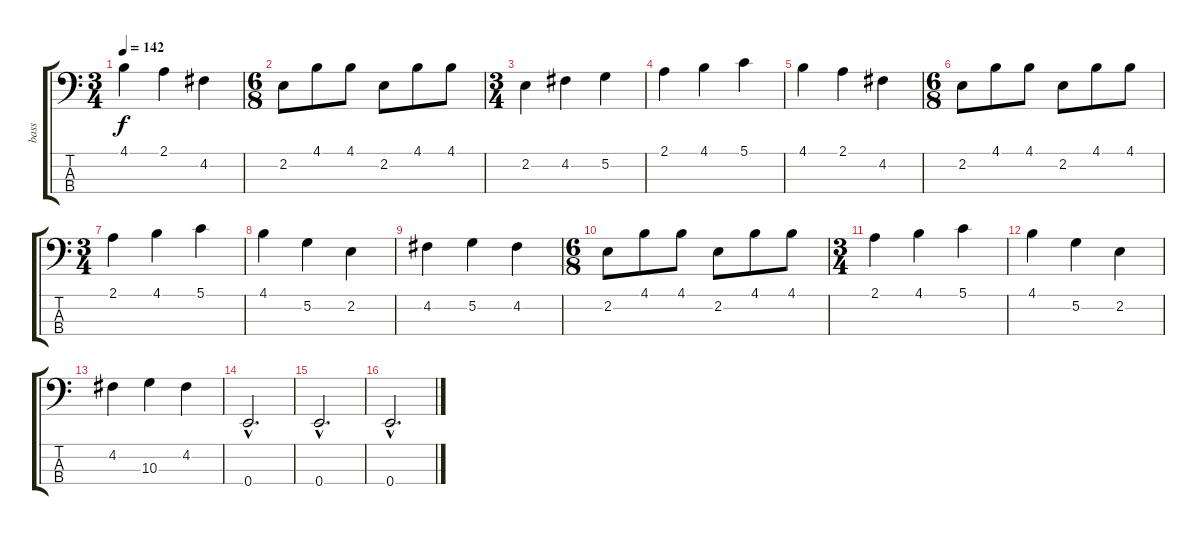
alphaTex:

\track ("bass" "bass") {instrument electricbassfinger}
\staff {score tabs}
\tuning (G2 D2 A1 E1) {hide}
\ts (3 4)
\tempo 142
\clef f4
\ks c
4.1.4{dy f} 2.1.4 4.2.4 |
\ts (6 8)
2.2.8 4.1.8 4.1.8 2.2.8 4.1.8 4.1.8 |
\ts (3 4)
2.2.4 4.2.4 5.2.4 |
2.1.4 4.1.4 5.1.4 |
4.1.4 2.1.4 4.2.4 |
\ts (6 8)
2.2.8 4.1.8 4.1.8 2.2.8 4.1.8 4.1.8 |
\ts (3 4)
2.1.4 4.1.4 5.1.4 |
4.1.4 5.2.4 2.2.4 |
4.2.4 5.2.4 4.2.4 |
\ts (6 8)
2.2.8 4.1.8 4.1.8 2.2.8 4.1.8 4.1.8 |
\ts (3 4)
2.1.4 4.1.4 5.1.4 |
4.1.4 5.2.4 2.2.4 |
4.2.4 10.3.4 4.2.4 |
0.4{hac}.2{d} |
0.4{hac}.2{d} |
0.4{hac}.2{d}
